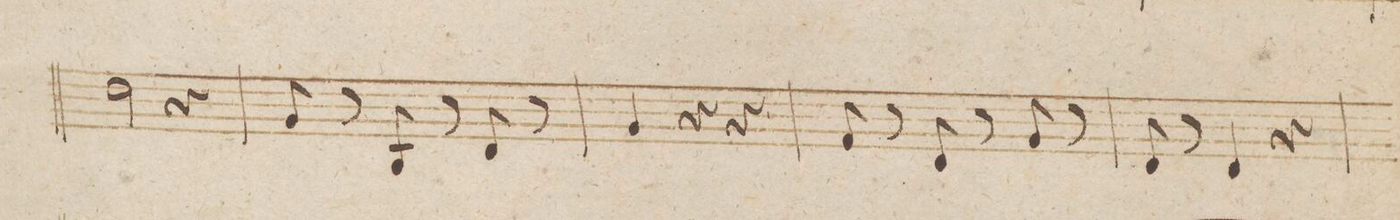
**kern	**dynam
*I"Viola.	*
*clefC3	*
*k[b-e-a-d-]	*
*met(c|)	*
*M3/4	*
2e-\	.
4r	.
=99	=99
8A-/	.
8r	.
8C/	.
8r	.
8E-/	.
8r	.
=100	=100
4A-/	.
4r	.
4r	.
=101	=101
8G/	.
8r	.
8E-/	.
8r	.
8A-/	.
8r	.
=102	=102
8E-/	.
8r	.
4E-/	.
4r	.
=103	=103
*-	*-
